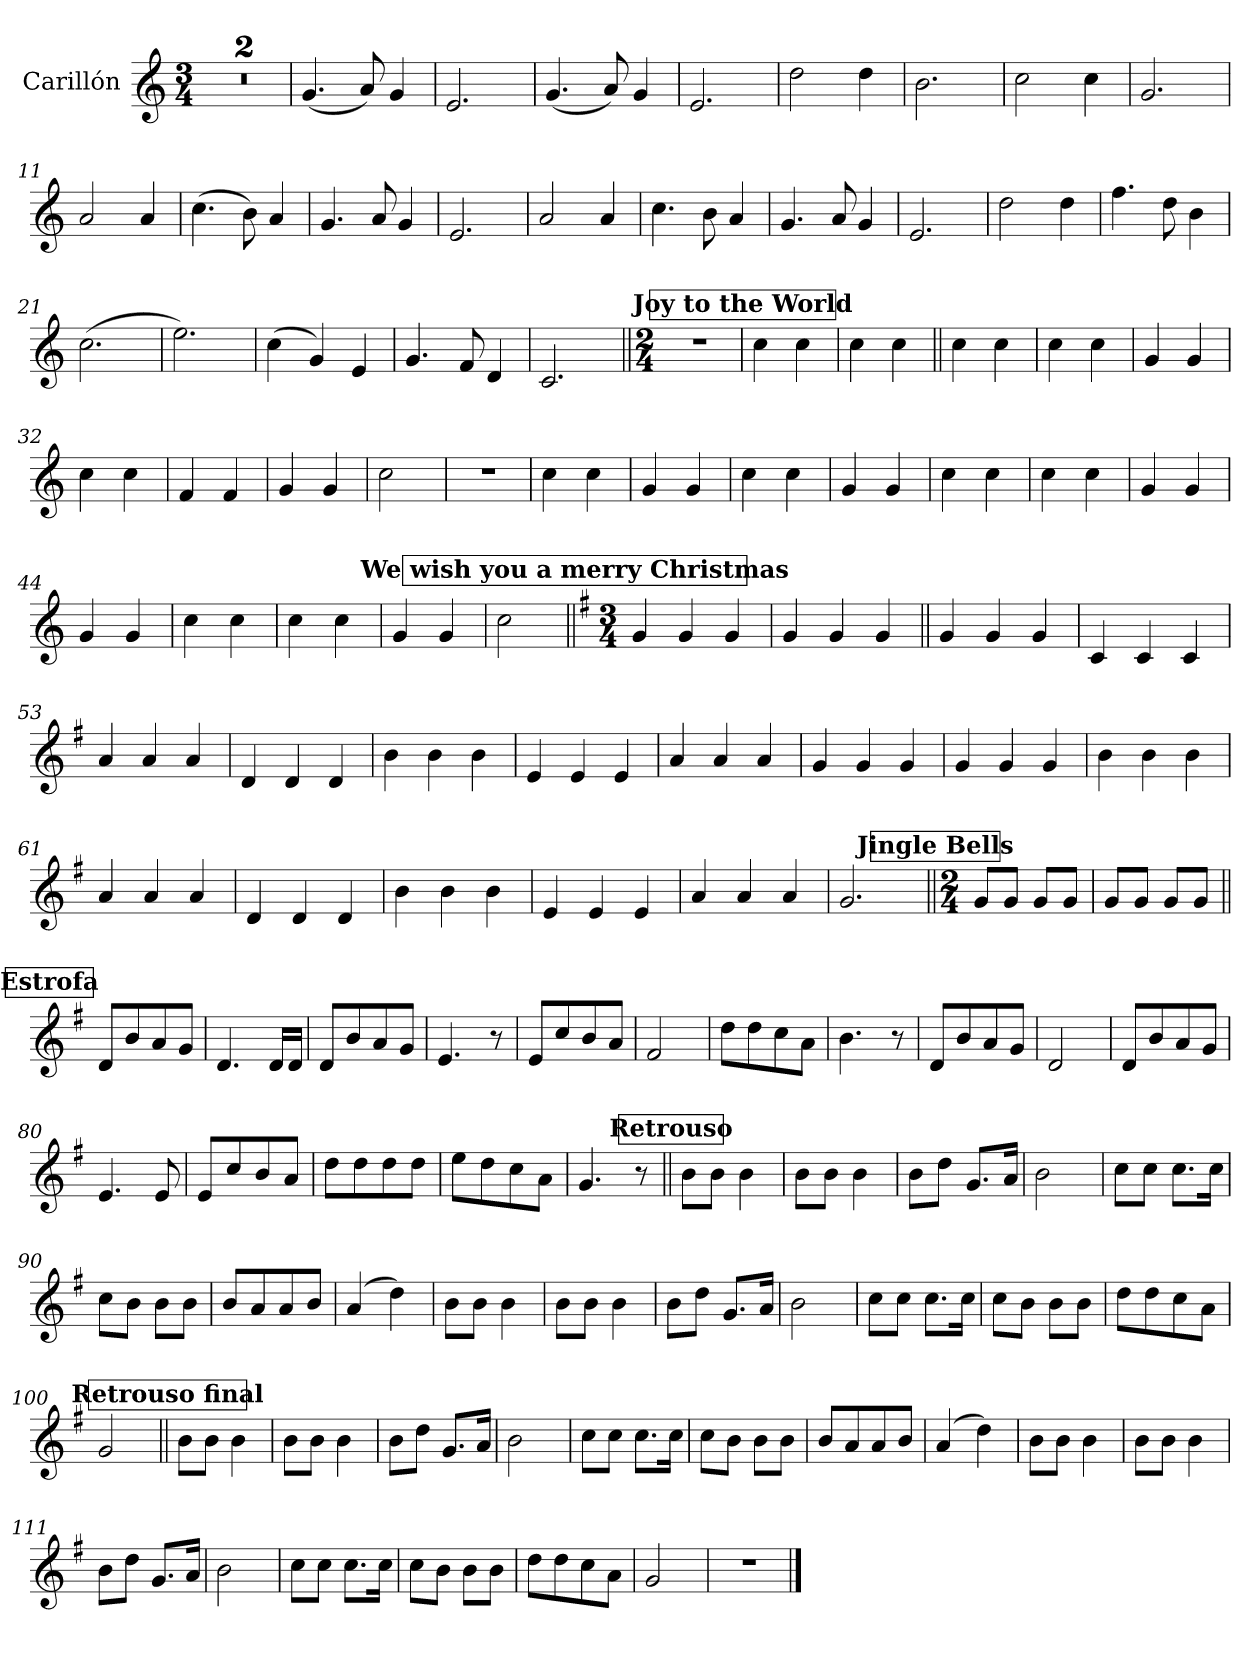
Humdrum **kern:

**kern
*part1
*staff1
*I"Carillón
*I'Ca.
*clefG2
*ITrd-14c-24
*k[]
*M3/4
=1
2.r
=2
2.r
=3
(<4.ggg/
8aaa/)
4ggg/
=4
2.eee/
=5
(<4.ggg/
8aaa/)
4ggg/
=6
2.eee/
=7
2dddd\
4dddd\
=8
2.bbb\
=9
2cccc\
4cccc\
=10
2.ggg/
=11
2aaa/
4aaa/
=12
(>4.cccc\
8bbb\)
4aaa/
=13
4.ggg/
8aaa/
4ggg/
=14
2.eee/
=15
2aaa/
4aaa/
!!LO:LB:g=z
=16
4.cccc\
8bbb\
4aaa/
=17
4.ggg/
8aaa/
4ggg/
=18
2.eee/
=19
2dddd\
4dddd\
=20
4.ffff\
8dddd\
4bbb\
=21
(>2.cccc\
=22
2.eeee\)
=23
(>4cccc\
4ggg/)
4eee/
=24
4.ggg/
8fff/
4ddd/
=25
2.ccc/
=26||
*M2/4
2r
!!LO:REH:place=s1:a:B:fs=14:t=Joy to the World
=27
4cccc\
4cccc\
=28
4cccc\
4cccc\
=29||
4cccc\
4cccc\
!!LO:LB:g=z
=30
4cccc\
4cccc\
=31
4ggg/
4ggg/
=32
4cccc\
4cccc\
=33
4fff/
4fff/
=34
4ggg/
4ggg/
=35
2cccc\
=36
2r
=37
4cccc\
4cccc\
=38
4ggg/
4ggg/
=39
4cccc\
4cccc\
=40
4ggg/
4ggg/
=41
4cccc\
4cccc\
=42
4cccc\
4cccc\
=43
4ggg/
4ggg/
=44
4ggg/
4ggg/
=45
4cccc\
4cccc\
=46
4cccc\
4cccc\
=47
4ggg/
4ggg/
!!LO:LB:g=z
=48
2cccc\
!!LO:REH:place=s1:a:B:fs=14:t=We wish you a merry Christmas
=49||
*k[f#]
*M3/4
4ggg/
4ggg/
4ggg/
=50
4ggg/
4ggg/
4ggg/
=51||
4ggg/
4ggg/
4ggg/
=52
4ccc/
4ccc/
4ccc/
=53
4aaa/
4aaa/
4aaa/
=54
4ddd/
4ddd/
4ddd/
=55
4bbb\
4bbb\
4bbb\
=56
4eee/
4eee/
4eee/
=57
4aaa/
4aaa/
4aaa/
=58
4ggg/
4ggg/
4ggg/
=59
4ggg/
4ggg/
4ggg/
!!LO:LB:g=z
=60
4bbb\
4bbb\
4bbb\
=61
4aaa/
4aaa/
4aaa/
=62
4ddd/
4ddd/
4ddd/
=63
4bbb\
4bbb\
4bbb\
=64
4eee/
4eee/
4eee/
=65
4aaa/
4aaa/
4aaa/
=66
2.ggg/
!!LO:REH:place=s1:a:B:fs=14:t=Jingle Bells
=67||
*M2/4
8ggg/L
8ggg/J
8ggg/L
8ggg/J
=68
8ggg/L
8ggg/J
8ggg/L
8ggg/J
!!LO:REH:place=s1:a:B:fs=14:t=Estrofa
=69||
8ddd/L
8bbb/
8aaa/
8ggg/J
=70
4.ddd/
16ddd/LL
16ddd/JJ
!!LO:LB:g=z
=71
8ddd/L
8bbb/
8aaa/
8ggg/J
=72
4.eee/
8r
=73
8eee/L
8cccc/
8bbb/
8aaa/J
=74
2fff#/
=75
8dddd\L
8dddd\
8cccc\
8aaa\J
=76
4.bbb\
8r
=77
8ddd/L
8bbb/
8aaa/
8ggg/J
=78
2ddd/
=79
8ddd/L
8bbb/
8aaa/
8ggg/J
=80
4.eee/
8eee/
=81
8eee/L
8cccc/
8bbb/
8aaa/J
=82
8dddd\L
8dddd\
8dddd\
8dddd\J
!!LO:LB:g=z
=83
8eeee\L
8dddd\
8cccc\
8aaa\J
=84
4.ggg/
8r
!!LO:REH:place=s1:a:B:fs=14:t=Retrouso
=85||
8bbb\L
8bbb\J
4bbb\
=86
8bbb\L
8bbb\J
4bbb\
=87
8bbb\L
8dddd\J
8.ggg/L
16aaa/Jk
=88
2bbb\
=89
8cccc\L
8cccc\J
8.cccc\L
16cccc\Jk
=90
8cccc\L
8bbb\J
8bbb\L
8bbb\J
=91
8bbb/L
8aaa/
8aaa/
8bbb/J
=92
(>4aaa/
4dddd\)
=93
8bbb\L
8bbb\J
4bbb\
=94
8bbb\L
8bbb\J
4bbb\
!!LO:LB:g=z
=95
8bbb\L
8dddd\J
8.ggg/L
16aaa/Jk
=96
2bbb\
=97
8cccc\L
8cccc\J
8.cccc\L
16cccc\Jk
=98
8cccc\L
8bbb\J
8bbb\L
8bbb\J
=99
8dddd\L
8dddd\
8cccc\
8aaa\J
=100
2ggg/
!!LO:REH:place=s1:a:B:fs=14:t=Retrouso final
=101||
8bbb\L
8bbb\J
4bbb\
=102
8bbb\L
8bbb\J
4bbb\
=103
8bbb\L
8dddd\J
8.ggg/L
16aaa/Jk
=104
2bbb\
=105
8cccc\L
8cccc\J
8.cccc\L
16cccc\Jk
=106
8cccc\L
8bbb\J
8bbb\L
8bbb\J
!!LO:LB:g=z
=107
8bbb/L
8aaa/
8aaa/
8bbb/J
=108
(>4aaa/
4dddd\)
=109
8bbb\L
8bbb\J
4bbb\
=110
8bbb\L
8bbb\J
4bbb\
=111
8bbb\L
8dddd\J
8.ggg/L
16aaa/Jk
=112
2bbb\
=113
8cccc\L
8cccc\J
8.cccc\L
16cccc\Jk
=114
8cccc\L
8bbb\J
8bbb\L
8bbb\J
=115
8dddd\L
8dddd\
8cccc\
8aaa\J
=116
2ggg/
=117
2r
==
*-
